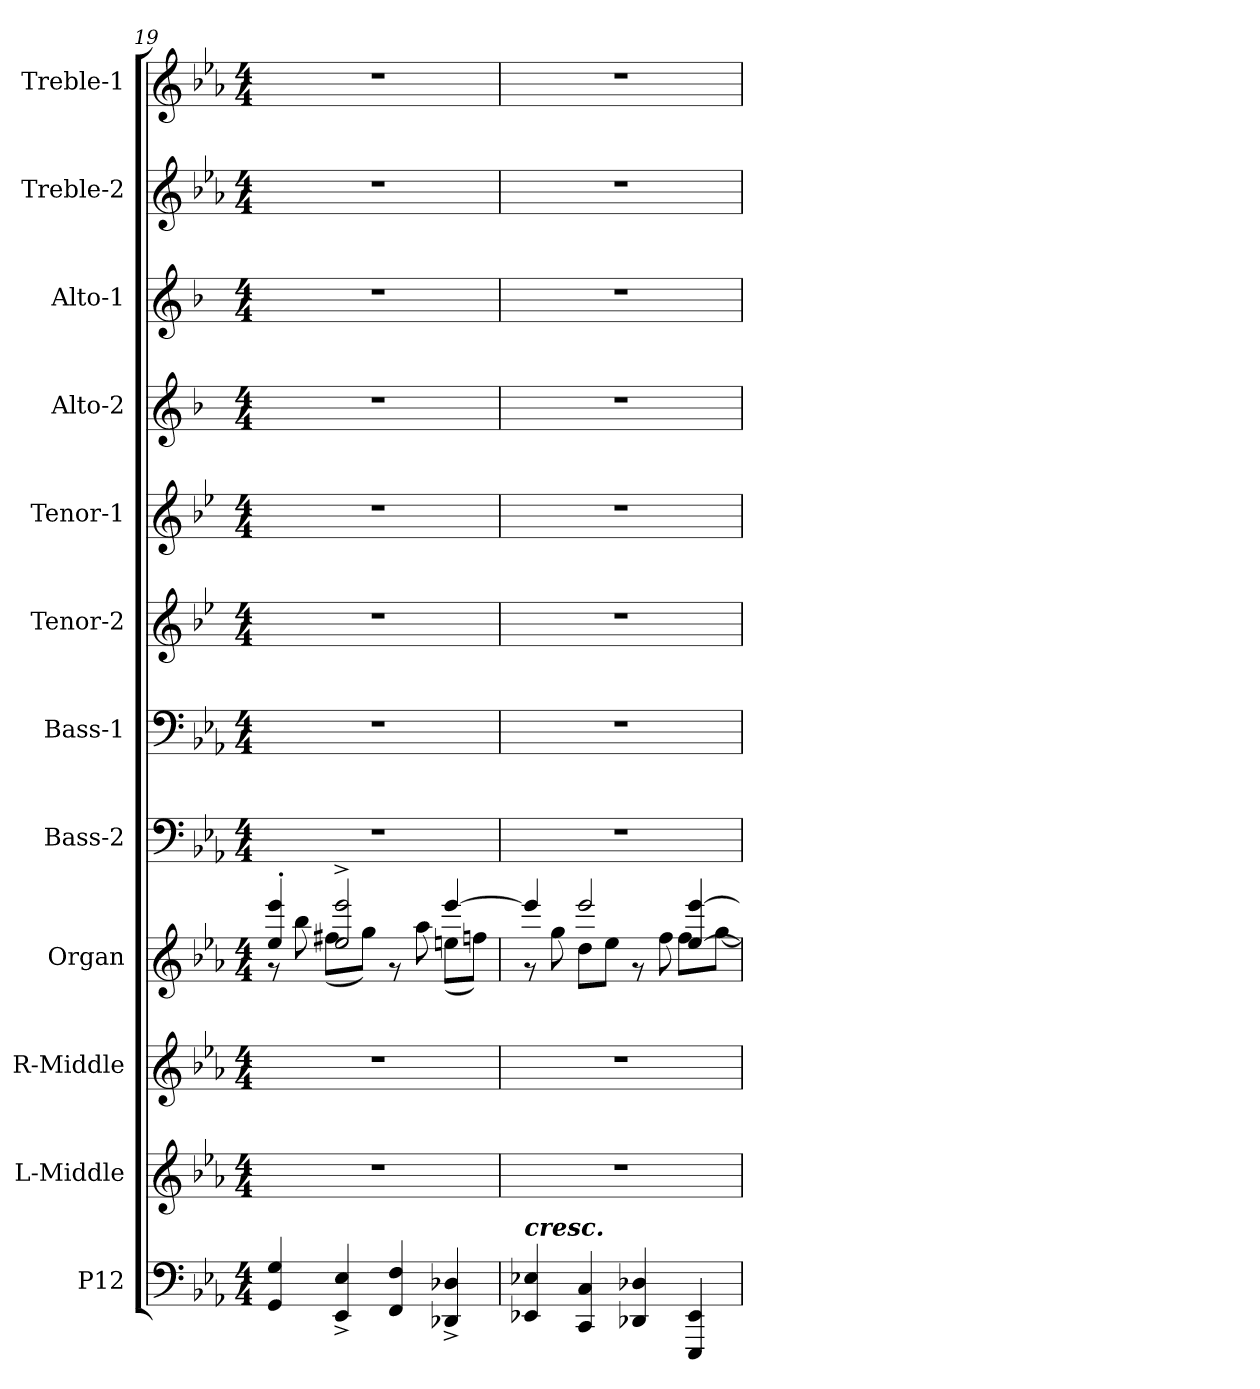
**kern	**kern	**kern	**kern	**kern	**kern	**kern	**kern	**kern	**kern	**kern	**kern
*part12	*part11	*part10	*part9	*part8	*part7	*part6	*part5	*part4	*part3	*part2	*part1
*staff12	*staff11	*staff10	*staff9	*staff8	*staff7	*staff6	*staff5	*staff4	*staff3	*staff2	*staff1
*I"P12	*I"L-Middle	*I"R-Middle	*I"Organ	*I"Bass-2	*I"Bass-1	*I"Tenor-2	*I"Tenor-1	*I"Alto-2	*I"Alto-1	*I"Treble-2	*I"Treble-1
*	*I'L-M	*	*	*I'B2:	*I'B:	*I'T2:	*I'T:	*I'A2:	*I'A:	*	*
*clefF4	*clefG2	*clefG2	*clefG2	*clefF4	*clefF4	*clefG2	*clefG2	*clefG2	*clefG2	*clefG2	*clefG2
*	*	*	*	*	*	*ITrd4c7	*ITrd4c7	*ITrd1c2	*ITrd1c2	*ITrd-7c-12	*ITrd-7c-12
*k[b-e-a-]	*k[b-e-a-]	*k[b-e-a-]	*k[b-e-a-]	*k[b-e-a-]	*k[b-e-a-]	*k[b-e-a-]	*k[b-e-a-]	*k[b-e-a-]	*k[b-e-a-]	*k[b-e-a-]	*k[b-e-a-]
*E-:	*E-:	*E-:	*E-:	*E-:	*E-:	*E-:	*E-:	*E-:	*E-:	*E-:	*E-:
*M4/4	*M4/4	*M4/4	*M4/4	*M4/4	*M4/4	*M4/4	*M4/4	*M4/4	*M4/4	*M4/4	*M4/4
=19	=19	=19	=19	=19	=19	=19	=19	=19	=19	=19	=19
*	*	*	*^	*	*	*	*	*	*	*	*
4GGi/ 4Gi	1r	1r	4ee-i/' 4eee-i'	8r	1r	1r	1r	1r	1r	1r	1r	1r
.	.	.	.	8bb-i\	.	.	.	.	.	.	.	.
4EE-i/^ 4E-i^	.	.	2ee-i/^ 2eee-i^	(8ff#Xi\L	.	.	.	.	.	.	.	.
.	.	.	.	8ggi\J)	.	.	.	.	.	.	.	.
4FFi/ 4Fi	.	.	.	8r	.	.	.	.	.	.	.	.
.	.	.	.	8aa-i\	.	.	.	.	.	.	.	.
4DD-Xi/^ 4D-Xi^	.	.	[4eee-i/	(8eeni\L	.	.	.	.	.	.	.	.
.	.	.	.	8ffni\J)	.	.	.	.	.	.	.	.
=20	=20	=20	=20	=20	=20	=20	=20	=20	=20	=20	=20	=20
!LO:TX:a:Bi:t=cresc.	!	!	!	!	!	!	!	!	!	!	!	!
4EE-Xi/ 4E-Xi	1r	1r	4eee-i/]	8r	1r	1r	1r	1r	1r	1r	1r	1r
.	.	.	.	8ggi\	.	.	.	.	.	.	.	.
4CCi/ 4Ci	.	.	2eee-i/	8ddi\L	.	.	.	.	.	.	.	.
.	.	.	.	8ee-i\J)	.	.	.	.	.	.	.	.
4DD-Xi/ 4D-Xi	.	.	.	8r	.	.	.	.	.	.	.	.
.	.	.	.	8ffi\	.	.	.	.	.	.	.	.
4EEE-i/ 4EE-i	.	.	([4ee-i/ [4eee-i	8ffi\L	.	.	.	.	.	.	.	.
.	.	.	.	[8ggi\J	.	.	.	.	.	.	.	.
*	*	*	*v	*v	*	*	*	*	*	*	*	*
=	=	=	=	=	=	=	=	=	=	=	=
*-	*-	*-	*-	*-	*-	*-	*-	*-	*-	*-	*-
